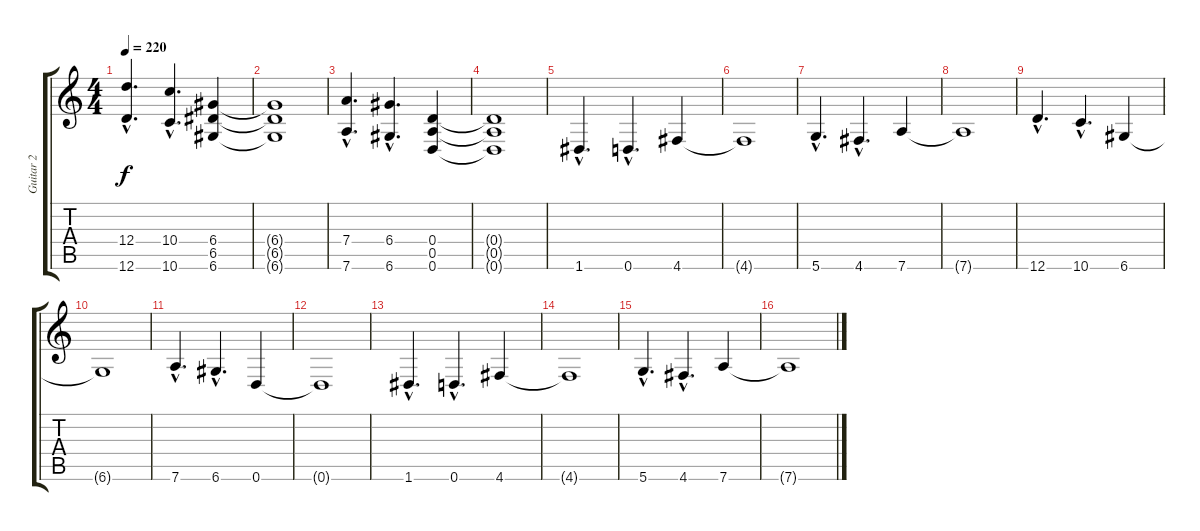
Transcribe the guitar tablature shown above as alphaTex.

\track ("Guitar 2" "Guitar 2") {instrument distortionguitar}
\staff {score tabs}
\tuning (E4 B3 G3 D3 A2 D2) {hide}
\ts (4 4)
\tempo 220
\clef g2
\ks c
(12.4{hac} 12.6{hac}).4{d dy f} (10.4{hac} 10.6{hac}).4{d} (6.4 6.5 6.6).4 |
(6.4{t} 6.5{t} 6.6{t}).1 |
(7.4{hac} 7.6{hac}).4{d} (6.4{hac} 6.6{hac}).4{d} (0.4 0.5 0.6).4 |
(0.4{t} 0.5{t} 0.6{t}).1 |
1.6{hac}.4{d volume 12 instrument overdrivenguitar} 0.6{hac}.4{d} 4.6.4 |
4.6{t}.1 |
5.6{hac}.4{d volume 12 instrument overdrivenguitar} 4.6{hac}.4{d} 7.6.4 |
7.6{t}.1 |
12.6{hac}.4{d volume 12 instrument overdrivenguitar} 10.6{hac}.4{d} 6.6.4 |
6.6{t}.1 |
7.6{hac}.4{d volume 12 instrument overdrivenguitar} 6.6{hac}.4{d} 0.6.4 |
0.6{t}.1 |
1.6{hac}.4{d volume 12 instrument overdrivenguitar} 0.6{hac}.4{d} 4.6.4 |
4.6{t}.1 |
5.6{hac}.4{d volume 12 instrument overdrivenguitar} 4.6{hac}.4{d} 7.6.4 |
7.6{t}.1
